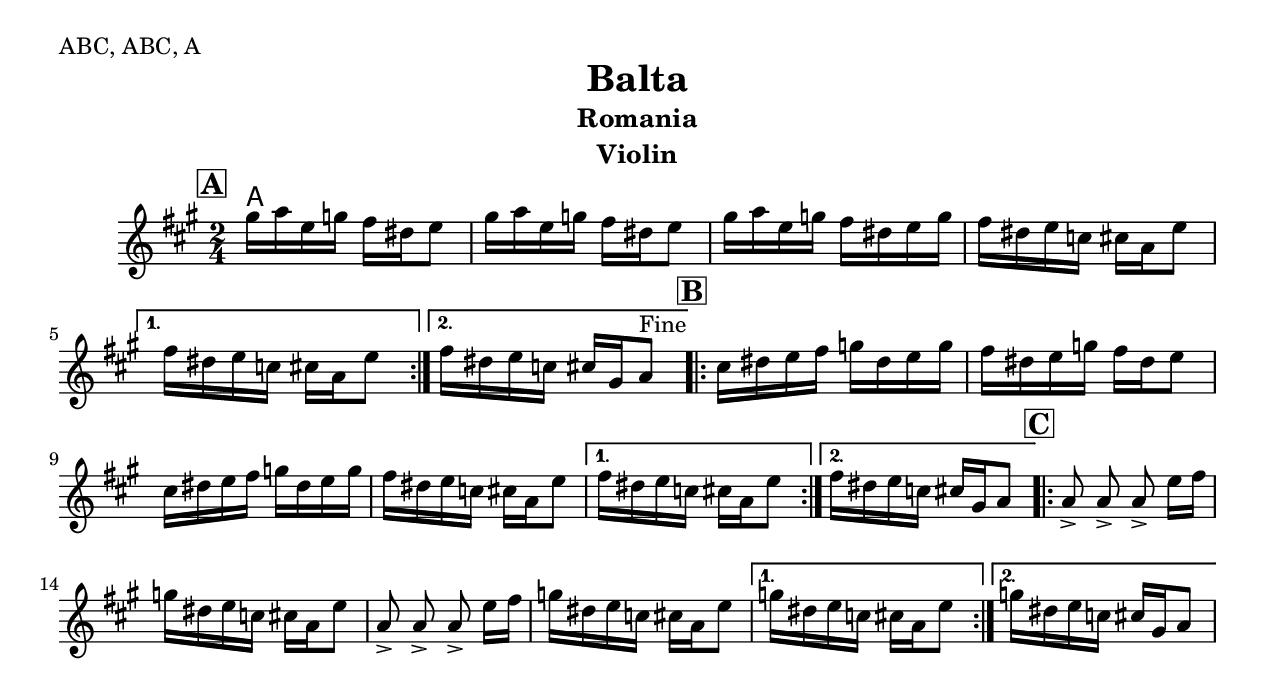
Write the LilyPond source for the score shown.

\version "2.24.0"
\include "english.ly"
%\pointAndClickOff
\paper{
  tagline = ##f
  print-all-headers = ##t
  #(set-paper-size "letter")
}
date = #(strftime "%d-%m-%Y" (localtime (current-time)))

%\markup{ \italic{ " Updated " \date  }  }
\markup{ ABC, ABC, A }

%#################################### Melody ########################
melody = \relative c'''{
  \clef treble
  \key a \major
  \time 2/4
  \set Score.rehearsalMarkFormatter = #format-mark-box-alphabet
  
  %\partial 16*3 a16 d f   %lead in notes

  \repeat volta 2{
    \mark \default
    gs16 a e g fs ds e8|
    gs16 a e g fs ds e8|
    gs16 a e g fs ds e g|
    fs16 ds e c cs a e'8|


  }
  \alternative {
    {fs16 ds e c cs a e'8| }
    {fs16 ds e c cs  gs a8^Fine|}
  }

  \repeat volta 2{
    \mark \default
    cs16 ds e fs g ds e g
    fs16 ds e g fs ds e8|
    cs16 ds e fs g ds e g
    fs16 ds e c cs a e'8|


  }
  \alternative {
    {fs16 ds e c cs a e'8| }
    {  fs16 ds e c cs gs a8|}

  }
  \repeat volta 2{
    % \break
    \mark \default
    \autoBeamOff a->a-> a-> \autoBeamOn e'16 fs|
    g16 ds e c cs a e'8|
    \autoBeamOff  a,8-> a-> a-> \autoBeamOn e'16 fs|
    g16 ds e c cs a e'8|

  }
  \alternative{
    {g16 ds e c cs a e'8|}
    {g16 ds e c cs gs a8|}
  }

}
%################################# Lyrics #####################
%\addlyrics{  }
%################################# Chords #######################
harmonies = \chordmode {
  a2
}

\score {
  <<
    \new ChordNames {
      \set chordChanges = ##f
      \harmonies
    }
    \new Staff
    \melody
  >>
  \header{
    title= "Balta"
    subtitle="Romania"
    composer= ""
    instrument = "Violin"
    arranger= ""
  }
  \midi{\tempo 4 = 120}
  \layout{indent = 1.0\cm}
}
%{
% more verses:
\markup{}
\markup {
  \fill-line {
    \hspace #0.1 % distance from left margin
    \column {
      \line { "1."
        \column {
          ""
        }
      }
      \hspace #0.2 % vertical distance between verses
      \line { "2."
        \column {
         ""
        }
      }
    }
    \hspace #0.1  % horiz. distance between columns
    \column {
      \line { "3."
        \column {
          ""
        }
      }
      \hspace #0.2 % distance between verses
      \line { "4."
        \column {
         ""
        }
      }
    }
    \hspace #0.1 % distance to right margin
  }
}

%}
